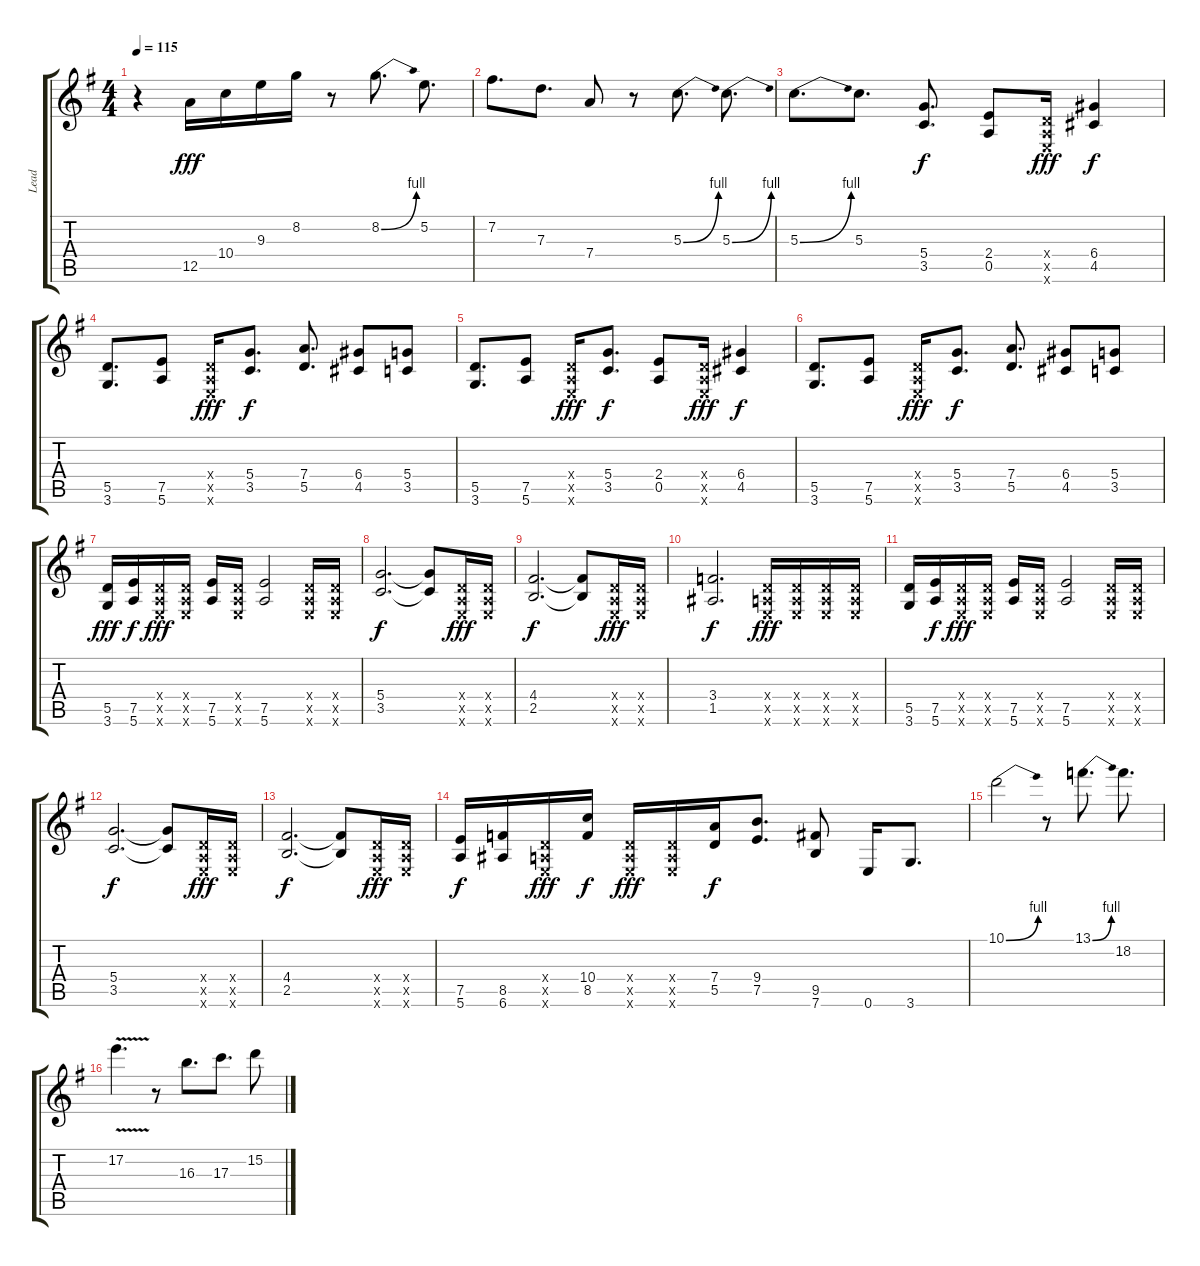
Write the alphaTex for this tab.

\track ("Lead" "Lead") {instrument distortionguitar}
\staff {score tabs}
\tuning (E4 B3 G3 D3 A2 E2) {hide}
\ts (4 4)
\tempo 115
\clef g2
\ks g
r.4{dy fff balance 8} 12.5.16 10.4.16 9.3.16 8.2.16 r.8 8.2{be (bend 0 0 60 4)}.8{d} 5.2.8{d} |
7.2.8{d} 7.3.8{d} 7.4.8 r.8 5.3{be (bend 0 0 60 4)}.8{d} 5.3{be (bend 0 0 60 4)}.8{d} |
5.3{be (bend 0 0 60 4)}.8{d} 5.3.8{d} (5.4 3.5).8{d dy f balance 16} (2.4 0.5).8 (0.4{x} 0.5{x} 0.6{x}).16{dy fff} (6.4 4.5).4{dy f} |
(5.5 3.6).8{d} (7.5 5.6).8 (0.4{x} 0.5{x} 0.6{x}).16{dy fff} (5.4 3.5).8{d dy f} (7.4 5.5).8{d} (6.4 4.5).8 (5.4 3.5).8 |
(5.5 3.6).8{d} (7.5 5.6).8 (0.4{x} 0.5{x} 0.6{x}).16{dy fff} (5.4 3.5).8{d dy f} (2.4 0.5).8 (0.4{x} 0.5{x} 0.6{x}).16{dy fff} (6.4 4.5).4{dy f} |
(5.5 3.6).8{d} (7.5 5.6).8 (0.4{x} 0.5{x} 0.6{x}).16{dy fff} (5.4 3.5).8{d dy f} (7.4 5.5).8{d} (6.4 4.5).8 (5.4 3.5).8 |
(5.5 3.6).16{dy fff} (7.5 5.6).16{dy f} (0.4{x} 0.5{x} 0.6{x}).16{dy fff} (0.4{x} 0.5{x} 0.6{x}).16 (7.5 5.6).16 (0.4{x} 0.5{x} 0.6{x}).16 (7.5 5.6).2 (0.4{x} 0.5{x} 0.6{x}).16 (0.4{x} 0.5{x} 0.6{x}).16 |
(5.4 3.5).2{d dy f} (5.4{t} 3.5{t}).8 (0.4{x} 0.5{x} 0.6{x}).16{dy fff} (0.4{x} 0.5{x} 0.6{x}).16 |
(4.4 2.5).2{d dy f} (4.4{t} 2.5{t}).8 (0.4{x} 0.5{x} 0.6{x}).16{dy fff} (0.4{x} 0.5{x} 0.6{x}).16 |
(3.4 1.5).2{d dy f} (0.4{x} 0.5{x} 0.6{x}).16{dy fff} (0.4{x} 0.5{x} 0.6{x}).16 (0.4{x} 0.5{x} 0.6{x}).16 (0.4{x} 0.5{x} 0.6{x}).16 |
(5.5 3.6).16 (7.5 5.6).16{dy f} (0.4{x} 0.5{x} 0.6{x}).16{dy fff} (0.4{x} 0.5{x} 0.6{x}).16 (7.5 5.6).16 (0.4{x} 0.5{x} 0.6{x}).16 (7.5 5.6).2 (0.4{x} 0.5{x} 0.6{x}).16 (0.4{x} 0.5{x} 0.6{x}).16 |
(5.4 3.5).2{d dy f} (5.4{t} 3.5{t}).8 (0.4{x} 0.5{x} 0.6{x}).16{dy fff} (0.4{x} 0.5{x} 0.6{x}).16 |
(4.4 2.5).2{d dy f} (4.4{t} 2.5{t}).8 (0.4{x} 0.5{x} 0.6{x}).16{dy fff} (0.4{x} 0.5{x} 0.6{x}).16 |
(7.5 5.6).16{dy f} (8.5 6.6).16 (0.4{x} 0.5{x} 0.6{x}).16{dy fff} (10.4 8.5).16{dy f} (0.4{x} 0.5{x} 0.6{x}).16{dy fff} (0.4{x} 0.5{x} 0.6{x}).16 (7.4 5.5).16{dy f} (9.4 7.5).8{d} (9.5 7.6).8 0.6.16 3.6.8{d} |
10.1{be (bend 0 0 60 4)}.2{balance 8} r.8 13.1{be (bend 0 0 60 4)}.8{d} 18.2.8{d} |
17.2{v}.4{d} r.8 16.3.8{d} 17.3.8{d} 15.2.8
